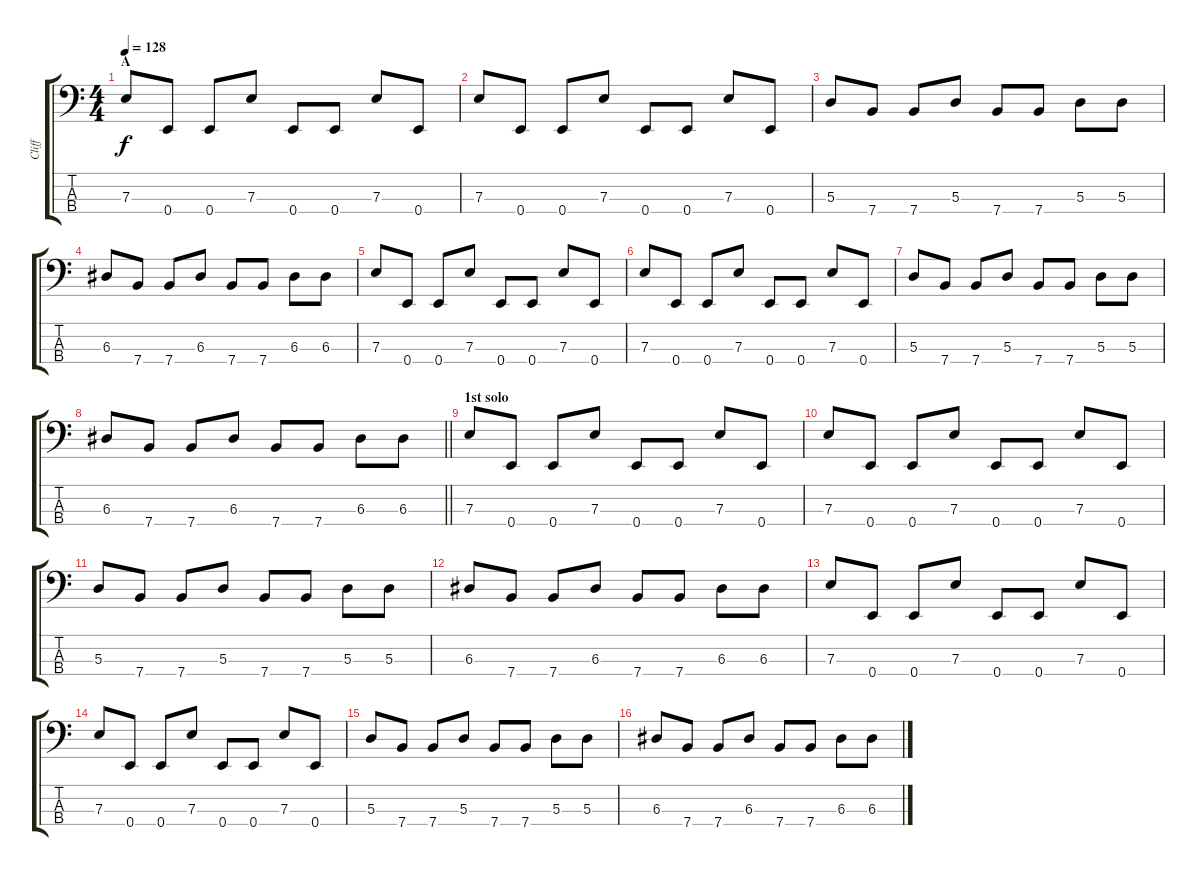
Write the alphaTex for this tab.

\track ("Cliff" "Cliff") {instrument electricbassfinger}
\staff {score tabs}
\tuning (G2 D2 A1 E1) {hide}
\ts (4 4)
\section ("" "A")
\tempo 128
\clef f4
\ks c
7.3.8{dy f} 0.4.8 0.4.8 7.3.8 0.4.8 0.4.8 7.3.8 0.4.8 |
7.3.8 0.4.8 0.4.8 7.3.8 0.4.8 0.4.8 7.3.8 0.4.8 |
5.3.8 7.4.8 7.4.8 5.3.8 7.4.8 7.4.8 5.3.8 5.3.8 |
6.3.8 7.4.8 7.4.8 6.3.8 7.4.8 7.4.8 6.3.8 6.3.8 |
7.3.8 0.4.8 0.4.8 7.3.8 0.4.8 0.4.8 7.3.8 0.4.8 |
7.3.8 0.4.8 0.4.8 7.3.8 0.4.8 0.4.8 7.3.8 0.4.8 |
5.3.8 7.4.8 7.4.8 5.3.8 7.4.8 7.4.8 5.3.8 5.3.8 |
\barLineRight lightlight
6.3.8 7.4.8 7.4.8 6.3.8 7.4.8 7.4.8 6.3.8 6.3.8 |
\section ("" "1st solo")
7.3.8 0.4.8 0.4.8 7.3.8 0.4.8 0.4.8 7.3.8 0.4.8 |
7.3.8 0.4.8 0.4.8 7.3.8 0.4.8 0.4.8 7.3.8 0.4.8 |
5.3.8 7.4.8 7.4.8 5.3.8 7.4.8 7.4.8 5.3.8 5.3.8 |
6.3.8 7.4.8 7.4.8 6.3.8 7.4.8 7.4.8 6.3.8 6.3.8 |
7.3.8 0.4.8 0.4.8 7.3.8 0.4.8 0.4.8 7.3.8 0.4.8 |
7.3.8 0.4.8 0.4.8 7.3.8 0.4.8 0.4.8 7.3.8 0.4.8 |
5.3.8 7.4.8 7.4.8 5.3.8 7.4.8 7.4.8 5.3.8 5.3.8 |
6.3.8 7.4.8 7.4.8 6.3.8 7.4.8 7.4.8 6.3.8 6.3.8
